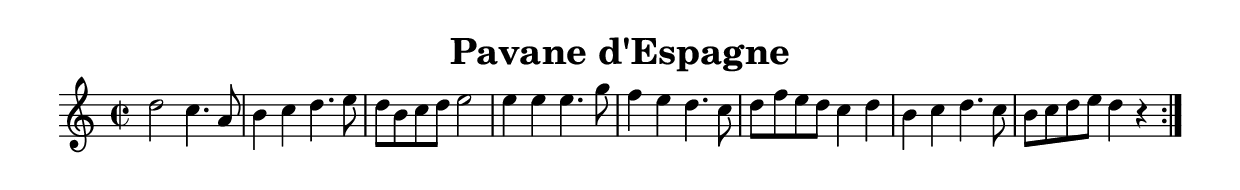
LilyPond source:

\version "2.7.40"
\header {
	crossRefNumber = "1"
	footnotes = "\\\\pour plus d'information : http://graner.name/nicolas/arbeau/"
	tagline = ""
	title = "Pavane d'Espagne"
}
voicedefault =  {
\set Score.defaultBarType = ""

\repeat volta 2 {
\override Staff.TimeSignature #'style = #'C
 \time 2/2 \key c \major   d''2    c''4.    a'8    b'4    c''4    d''4.    e''8 
   d''8    b'8    c''8    d''8    e''2    e''4    e''4    e''4.    g''8    f''4 
   e''4    d''4.    c''8    d''8    f''8    e''8    d''8    c''4    d''4    b'4 
   c''4    d''4.    c''8    b'8    c''8    d''8    e''8    d''4    r4   
} \repeat volta 2 {   }
}

\score{
    <<

	\context Staff="default"
	{
	    \voicedefault 
	}

    >>
	\layout { indent = 0.0\cm 
	}
	\midi { \tempo 2=100 }
}
